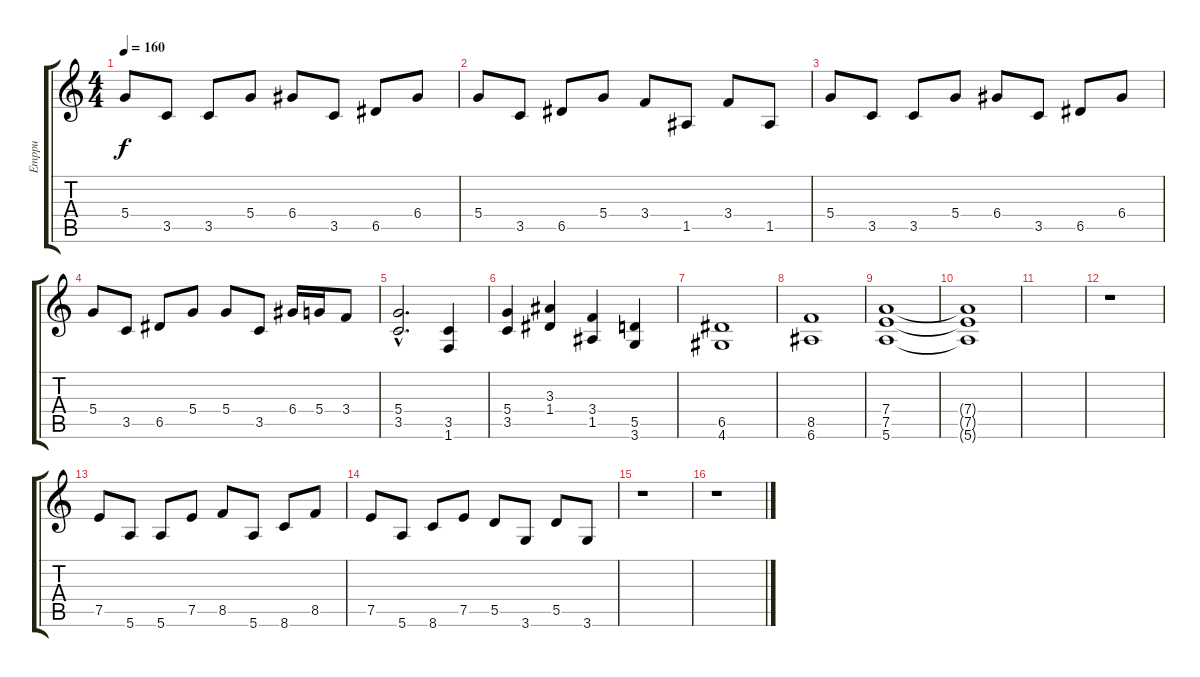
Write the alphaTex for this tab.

\track ("Emppu" "Emppu") {instrument overdrivenguitar}
\staff {score tabs}
\tuning (E4 B3 G3 D3 A2 E2) {hide}
\ts (4 4)
\tempo 160
\clef g2
\ks c
5.4.8{dy f} 3.5.8 3.5.8 5.4.8 6.4.8 3.5.8 6.5.8 6.4.8 |
5.4.8 3.5.8 6.5.8 5.4.8 3.4.8 1.5.8 3.4.8 1.5.8 |
5.4.8 3.5.8 3.5.8 5.4.8 6.4.8 3.5.8 6.5.8 6.4.8 |
5.4.8 3.5.8 6.5.8 5.4.8 5.4.8 3.5.8 6.4.16 5.4.16 3.4.8 |
(5.4{hac} 3.5{hac}).2{d} (3.5 1.6).4 |
(5.4 3.5).4 (3.3 1.4).4 (3.4 1.5).4 (5.5 3.6).4 |
(6.5 4.6).1 |
(8.5 6.6).1 |
(7.4 7.5 5.6).1 |
(7.4{t} 7.5{t} 5.6{t}).1 |
|
r.1 |
7.5.8 5.6.8 5.6.8 7.5.8 8.5.8 5.6.8 8.6.8 8.5.8 |
7.5.8 5.6.8 8.6.8 7.5.8 5.5.8 3.6.8 5.5.8 3.6.8 |
r.1 |
r.1
